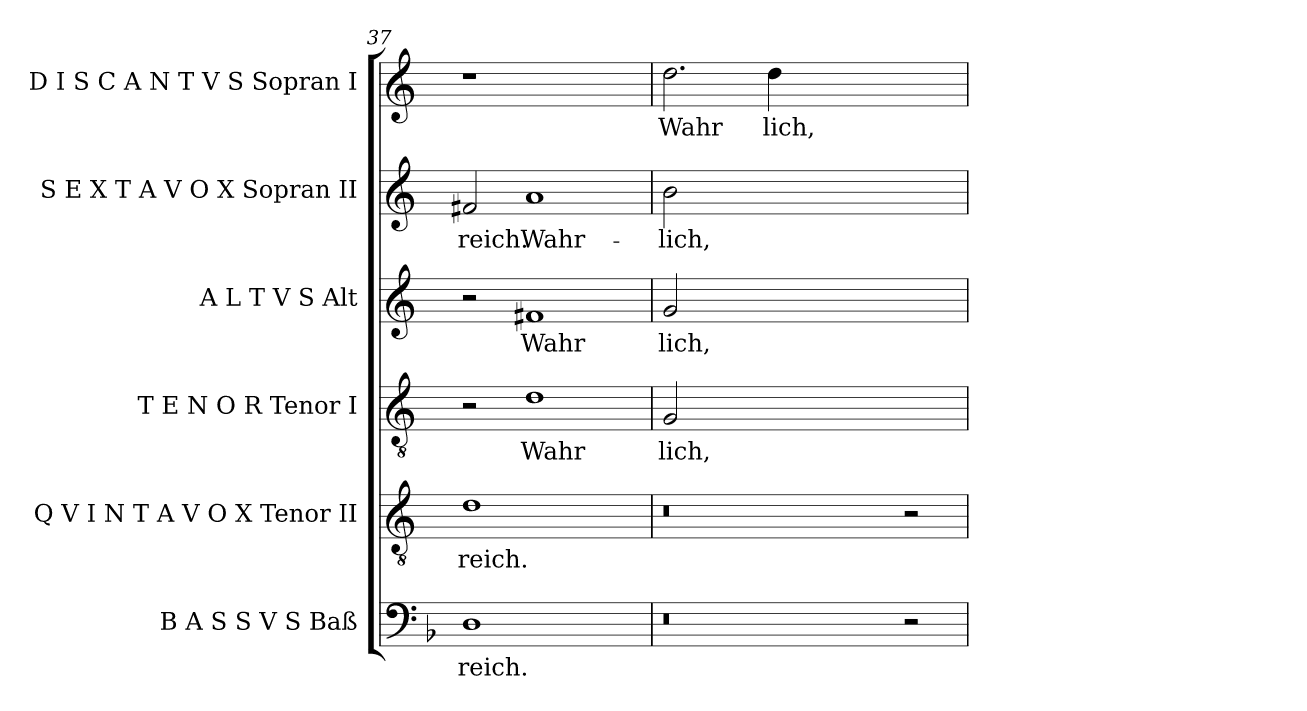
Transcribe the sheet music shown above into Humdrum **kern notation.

**kern	**text	**kern	**text	**kern	**text	**kern	**text	**kern	**text	**kern	**text
*part6	*part6	*part5	*part5	*part4	*part4	*part3	*part3	*part2	*part2	*part1	*part1
*staff6	*staff6	*staff5	*staff5	*staff4	*staff4	*staff3	*staff3	*staff2	*staff2	*staff1	*staff1
*I"B A S S V S  Baß	*	*I"Q V I N T A V O X  Tenor II	*	*I"T E N O R  Tenor I	*	*I"A L T V S  Alt	*	*I"S E X T A V O X  Sopran II	*	*I"D I S C A N T V S  Sopran I	*
*clefF4	*	*clefGv2	*	*clefGv2	*	*clefG2	*	*clefG2	*	*clefG2	*
*	*	*ITrd-3c-5	*	*ITrd-3c-5	*	*ITrd-3c-5	*	*ITrd-3c-5	*	*ITrd-3c-5	*
*k[b-]	*	*k[b-]	*	*k[b-]	*	*k[b-]	*	*k[b-]	*	*k[b-]	*
*F:	*	*F:	*	*F:	*	*F:	*	*F:	*	*F:	*
=37	=37	=37	=37	=37	=37	=37	=37	=37	=37	=37	=37
!	!LO:LY:b:rj	!	!LO:LY:b:cj	!	!	!	!	!	!LO:LY:b:cj	!	!
1D	reich.	1g	-reich.	2r	.	2r	.	2bn/	-reich.	1r	.
!	!	!	!	!	!LO:LY:b:rj	!	!LO:LY:b:cj	!	!LO:LY:b:cj	!	!
.	.	.	.	1g	Wahr	1bn	Wahr	1dd	Wahr-	.	.
2ryy	.	2ryy	.	.	.	.	.	.	.	2ryy	.
=38	=38	=38	=38	=38	=38	=38	=38	=38	=38	=38	=38
!	!	!	!	!	!LO:LY:b:rj	!	!LO:LY:b:cj	!	!LO:LY:b:cj	!	!LO:LY:b:rj
0r	.	0r	.	2c/	lich,	2cc/	lich,	2ee\	-lich,	2.gg\	Wahr
.	.	.	.	0ryy	.	0ryy	.	0ryy	.	.	.
!	!	!	!	!	!	!	!	!	!	!	!LO:LY:b:rj
.	.	.	.	.	.	.	.	.	.	4gg\	lich,
.	.	.	.	.	.	.	.	.	.	1.ryy	.
2r	.	2r	.	.	.	.	.	.	.	.	.
=	=	=	=	=	=	=	=	=	=	=	=
*-	*-	*-	*-	*-	*-	*-	*-	*-	*-	*-	*-
